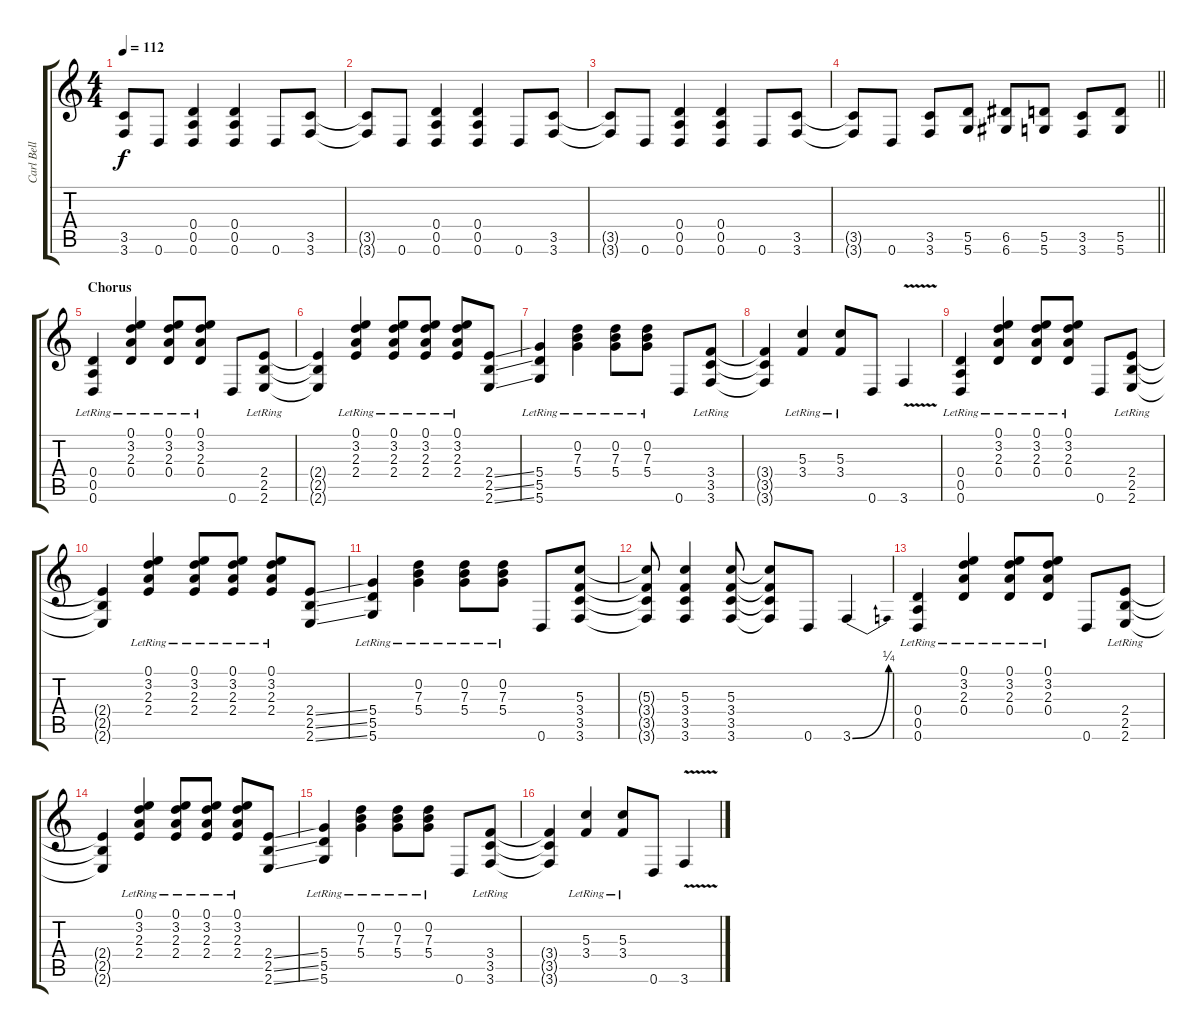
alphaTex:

\track ("Carl Bell (Lead Guitar)" "Carl Bell ") {instrument distortionguitar}
\staff {score tabs}
\tuning (E4 B3 G3 D3 A2 D2) {hide}
\ts (4 4)
\tempo 112
\clef g2
\ks c
(3.5{t} 3.6{t}).8{dy f} 0.6.8 (0.4 0.5 0.6).4 (0.4 0.5 0.6).4 0.6.8 (3.5 3.6).8 |
(3.5{t} 3.6{t}).8 0.6.8 (0.4 0.5 0.6).4 (0.4 0.5 0.6).4 0.6.8 (3.5 3.6).8 |
(3.5{t} 3.6{t}).8 0.6.8 (0.4 0.5 0.6).4 (0.4 0.5 0.6).4 0.6.8 (3.5 3.6).8 |
\barLineRight lightlight
(3.5{t} 3.6{t}).8 0.6.8 (3.5 3.6).8 (5.5 5.6).8 (6.5 6.6).8 (5.5 5.6).8 (3.5 3.6).8 (5.5 5.6).8 |
\section ("" "Chorus")
(0.4{lr} 0.5{lr} 0.6{lr}).4 (0.1{lr} 3.2{lr} 2.3{lr} 0.4{lr}).4 (0.1{lr} 3.2{lr} 2.3{lr} 0.4{lr}).8 (0.1{lr} 3.2{lr} 2.3{lr} 0.4{lr}).8 0.6.8 (2.4{lr} 2.5{lr} 2.6{lr}).8 |
(2.4{t} 2.5{t} 2.6{t}).4 (0.1{lr} 3.2{lr} 2.3{lr} 2.4{lr}).4 (0.1{lr} 3.2{lr} 2.3{lr} 2.4{lr}).8 (0.1{lr} 3.2{lr} 2.3{lr} 2.4{lr}).8 (0.1{lr} 3.2{lr} 2.3{lr} 2.4{lr}).8 (2.4{ss} 2.5{ss} 2.6{ss}).8 |
(5.4{lr} 5.5{lr} 5.6{lr}).4 (0.2{lr} 7.3{lr} 5.4{lr}).4 (0.2{lr} 7.3{lr} 5.4{lr}).8 (0.2{lr} 7.3{lr} 5.4{lr}).8 0.6.8 (3.4{lr} 3.5{lr} 3.6{lr}).8 |
(3.4{t} 3.5{t} 3.6{t}).4 (5.3{lr} 3.4{lr}).4 (5.3{lr} 3.4{lr}).8 0.6.8 3.6{v}.4 |
(0.4{lr} 0.5{lr} 0.6{lr}).4 (0.1{lr} 3.2{lr} 2.3{lr} 0.4{lr}).4 (0.1{lr} 3.2{lr} 2.3{lr} 0.4{lr}).8 (0.1{lr} 3.2{lr} 2.3{lr} 0.4{lr}).8 0.6.8 (2.4{lr} 2.5{lr} 2.6{lr}).8 |
(2.4{t} 2.5{t} 2.6{t}).4 (0.1{lr} 3.2{lr} 2.3{lr} 2.4{lr}).4 (0.1{lr} 3.2{lr} 2.3{lr} 2.4{lr}).8 (0.1{lr} 3.2{lr} 2.3{lr} 2.4{lr}).8 (0.1{lr} 3.2{lr} 2.3{lr} 2.4{lr}).8 (2.4{ss} 2.5{ss} 2.6{ss}).8 |
(5.4{lr} 5.5{lr} 5.6{lr}).4 (0.2{lr} 7.3{lr} 5.4{lr}).4 (0.2{lr} 7.3{lr} 5.4{lr}).8 (0.2{lr} 7.3{lr} 5.4{lr}).8 0.6.8 (5.3 3.4 3.5 3.6).8 |
(5.3{t} 3.4{t} 3.5{t} 3.6{t}).8 (5.3 3.4 3.5 3.6).4 (5.3 3.4 3.5 3.6).8 (5.3{t} 3.4{t} 3.5{t} 3.6{t}).8 0.6.8 3.6{be (bend 0 0 60 1)}.4 |
(0.4{lr} 0.5{lr} 0.6{lr}).4 (0.1{lr} 3.2{lr} 2.3{lr} 0.4{lr}).4 (0.1{lr} 3.2{lr} 2.3{lr} 0.4{lr}).8 (0.1{lr} 3.2{lr} 2.3{lr} 0.4{lr}).8 0.6.8 (2.4{lr} 2.5{lr} 2.6{lr}).8 |
(2.4{t} 2.5{t} 2.6{t}).4 (0.1{lr} 3.2{lr} 2.3{lr} 2.4{lr}).4 (0.1{lr} 3.2{lr} 2.3{lr} 2.4{lr}).8 (0.1{lr} 3.2{lr} 2.3{lr} 2.4{lr}).8 (0.1{lr} 3.2{lr} 2.3{lr} 2.4{lr}).8 (2.4{ss} 2.5{ss} 2.6{ss}).8 |
(5.4{lr} 5.5{lr} 5.6{lr}).4 (0.2{lr} 7.3{lr} 5.4{lr}).4 (0.2{lr} 7.3{lr} 5.4{lr}).8 (0.2{lr} 7.3{lr} 5.4{lr}).8 0.6.8 (3.4{lr} 3.5{lr} 3.6{lr}).8 |
(3.4{t} 3.5{t} 3.6{t}).4 (5.3{lr} 3.4{lr}).4 (5.3{lr} 3.4{lr}).8 0.6.8 3.6{v}.4
